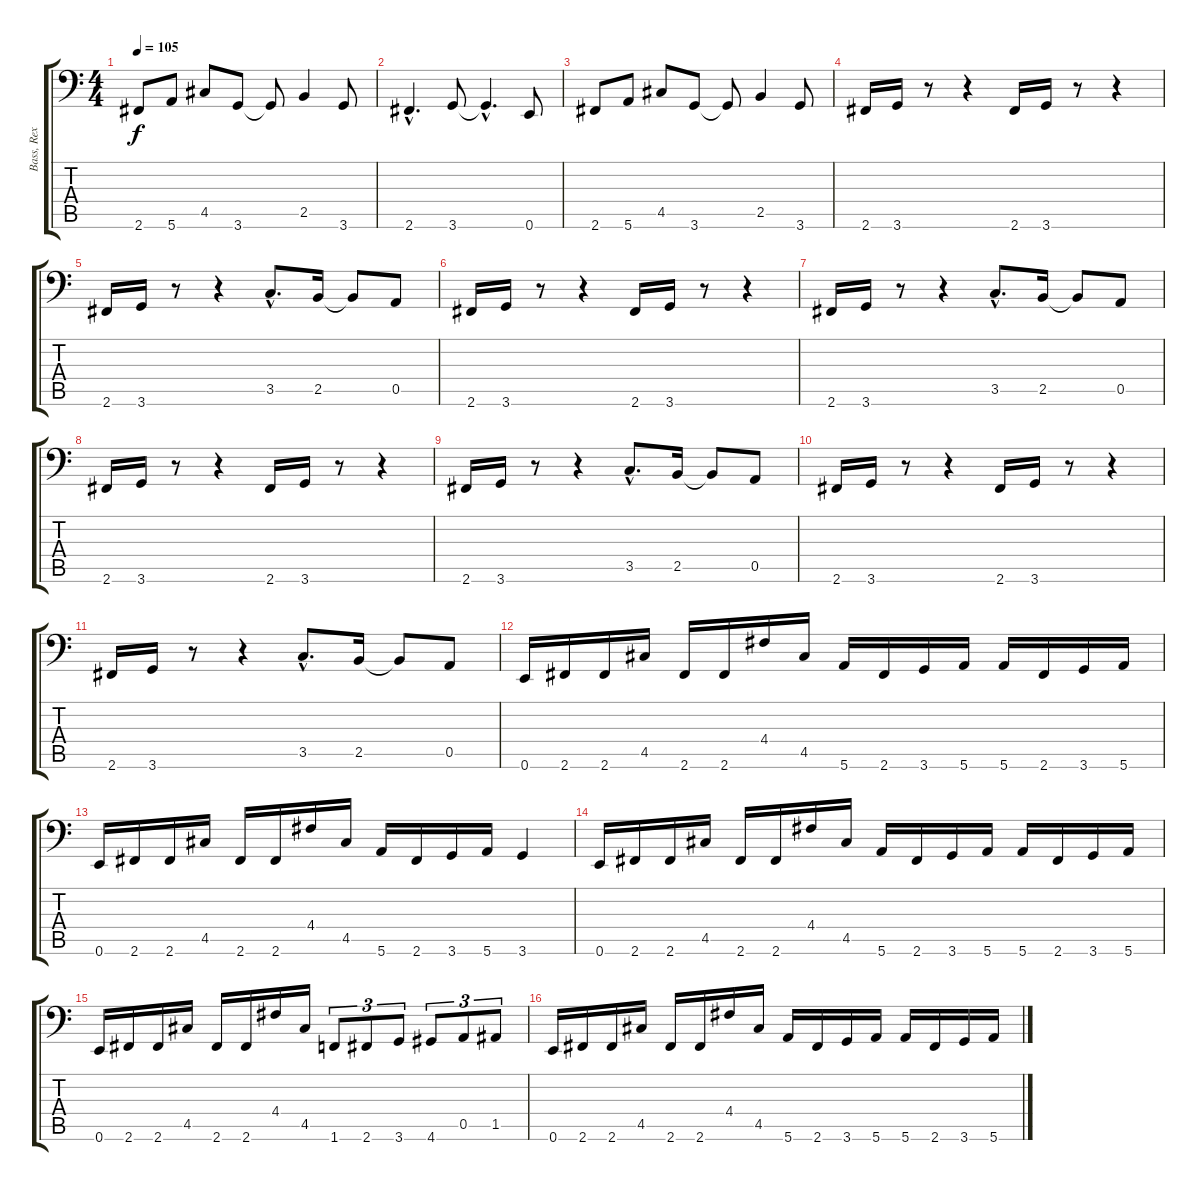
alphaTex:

\track ("Bass, Rex" "Bass, Rex") {instrument electricbasspick}
\staff {score tabs}
\tuning (E3 B2 G2 D2 A1 E1) {hide}
\ts (4 4)
\tempo 105
\clef f4
\ks c
2.6.8{dy f} 5.6.8 4.5.8 3.6.8 3.6{t}.8 2.5.4 3.6.8 |
2.6{hac}.4{d} 3.6.8 3.6{hac t}.4{d} 0.6.8 |
2.6.8 5.6.8 4.5.8 3.6.8 3.6{t}.8 2.5.4 3.6.8 |
2.6.16 3.6.16 r.8 r.4 2.6.16 3.6.16 r.8 r.4 |
2.6.16 3.6.16 r.8 r.4 3.5{hac}.8{d} 2.5.16 2.5{t}.8 0.5.8 |
2.6.16 3.6.16 r.8 r.4 2.6.16 3.6.16 r.8 r.4 |
2.6.16 3.6.16 r.8 r.4 3.5{hac}.8{d} 2.5.16 2.5{t}.8 0.5.8 |
2.6.16 3.6.16 r.8 r.4 2.6.16 3.6.16 r.8 r.4 |
2.6.16 3.6.16 r.8 r.4 3.5{hac}.8{d} 2.5.16 2.5{t}.8 0.5.8 |
2.6.16 3.6.16 r.8 r.4 2.6.16 3.6.16 r.8 r.4 |
2.6.16 3.6.16 r.8 r.4 3.5{hac}.8{d} 2.5.16 2.5{t}.8 0.5.8 |
0.6.16 2.6.16 2.6.16 4.5.16 2.6.16 2.6.16 4.4.16 4.5.16 5.6.16 2.6.16 3.6.16 5.6.16 5.6.16 2.6.16 3.6.16 5.6.16 |
0.6.16 2.6.16 2.6.16 4.5.16 2.6.16 2.6.16 4.4.16 4.5.16 5.6.16 2.6.16 3.6.16 5.6.16 3.6.4 |
0.6.16 2.6.16 2.6.16 4.5.16 2.6.16 2.6.16 4.4.16 4.5.16 5.6.16 2.6.16 3.6.16 5.6.16 5.6.16 2.6.16 3.6.16 5.6.16 |
0.6.16 2.6.16 2.6.16 4.5.16 2.6.16 2.6.16 4.4.16 4.5.16 1.6.8{tu (3 2)} 2.6.8{tu (3 2)} 3.6.8{tu (3 2)} 4.6.8{tu (3 2)} 0.5.8{tu (3 2)} 1.5.8{tu (3 2)} |
0.6.16 2.6.16 2.6.16 4.5.16 2.6.16 2.6.16 4.4.16 4.5.16 5.6.16 2.6.16 3.6.16 5.6.16 5.6.16 2.6.16 3.6.16 5.6.16
